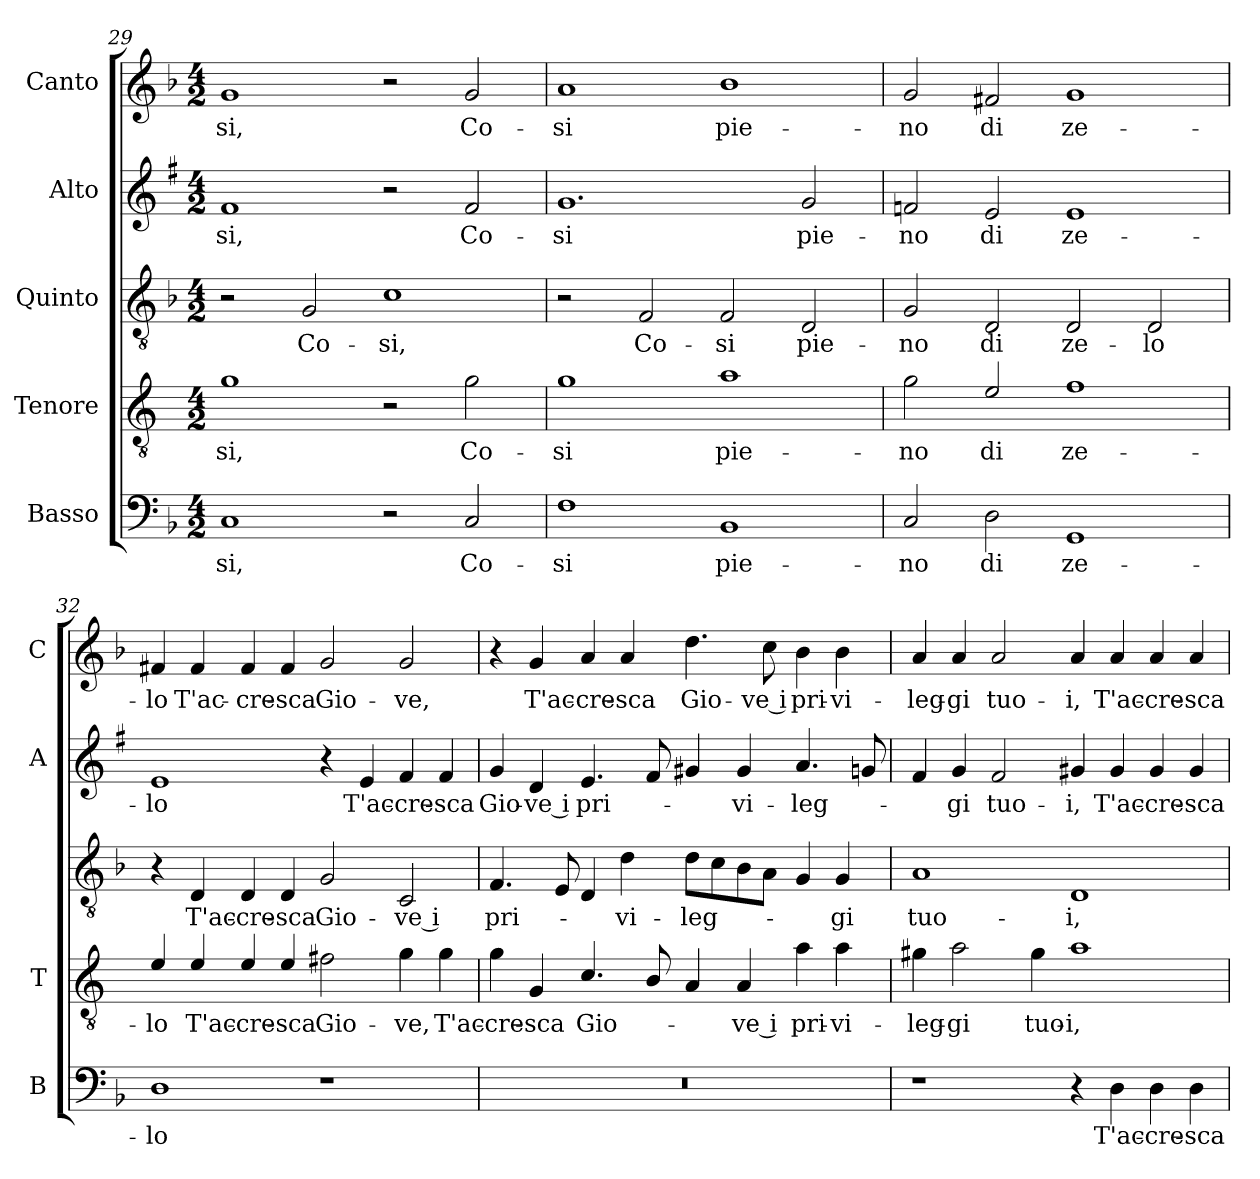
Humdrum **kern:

**kern	**text	**kern	**text	**kern	**text	**kern	**text	**kern	**text
*part5	*part5	*part4	*part4	*part3	*part3	*part2	*part2	*part1	*part1
*staff5	*staff5	*staff4	*staff4	*staff3	*staff3	*staff2	*staff2	*staff1	*staff1
*I"Basso	*	*I"Tenore	*	*I"Quinto	*	*I"Alto	*	*I"Canto	*
*I'B	*	*I'T	*	*	*	*I'A	*	*I'C	*
*clefF4	*	*clefGv2	*	*clefGv2	*	*clefG2	*	*clefG2	*
*	*	*ITrd4c7	*	*	*	*ITrd1c2	*	*	*
*k[b-]	*	*k[b-]	*	*k[b-]	*	*k[b-]	*	*k[b-]	*
*F:	*	*F:	*	*F:	*	*F:	*	*F:	*
*M4/2	*	*M4/2	*	*M4/2	*	*M4/2	*	*M4/2	*
=29	=29	=29	=29	=29	=29	=29	=29	=29	=29
!	!LO:LY:b	!	!LO:LY:b	!	!	!	!LO:LY:b	!	!LO:LY:b
1C	-si,	1c	-si,	2r	.	1e	-si,	1g	-si,
!	!	!	!	!	!LO:LY:b	!	!	!	!
.	.	.	.	2G/	Co-	.	.	.	.
!	!	!	!	!	!LO:LY:b	!	!	!	!
2r	.	2r	.	1c	-si,	2r	.	2r	.
!	!LO:LY:b	!	!LO:LY:b	!	!	!	!LO:LY:b	!	!LO:LY:b
2C/	Co-	2c\	Co-	.	.	2e/	Co-	2g/	Co-
=30	=30	=30	=30	=30	=30	=30	=30	=30	=30
!	!LO:LY:b	!	!LO:LY:b	!	!	!	!LO:LY:b	!	!LO:LY:b
1F	-si	1c	-si	2r	.	1.f	-si	1a	-si
!	!	!	!	!	!LO:LY:b	!	!	!	!
.	.	.	.	2F/	Co-	.	.	.	.
!	!LO:LY:b	!	!LO:LY:b	!	!LO:LY:b	!	!	!	!LO:LY:b
1BB-	pie-	1d	pie-	2F/	-si	.	.	1b-	pie-
!	!	!	!	!	!LO:LY:b	!	!LO:LY:b	!	!
.	.	.	.	2D/	pie-	2f/	pie-	.	.
=31	=31	=31	=31	=31	=31	=31	=31	=31	=31
!	!LO:LY:b	!	!LO:LY:b	!	!LO:LY:b	!	!LO:LY:b	!	!LO:LY:b
2C/	-no	2c\	-no	2G/	-no	2e-X/	-no	2g/	-no
!	!LO:LY:b	!	!LO:LY:b	!	!LO:LY:b	!	!LO:LY:b	!	!LO:LY:b
2D\	di	2A/	di	2D/	di	2d/	di	2f#X/	di
!	!LO:LY:b	!	!LO:LY:b	!	!LO:LY:b	!	!LO:LY:b	!	!LO:LY:b
1GG	ze-	1B-	ze-	2D/	ze-	1d	ze-	1g	ze-
!	!	!	!	!	!LO:LY:b	!	!	!	!
.	.	.	.	2D/	-lo	.	.	.	.
!!LO:LB:g=z
=32	=32	=32	=32	=32	=32	=32	=32	=32	=32
!	!LO:LY:b	!	!LO:LY:b	!	!	!	!LO:LY:b	!	!LO:LY:b
1D	-lo	4A/	-lo	4r	.	1d	-lo	4f#X/	-lo
!	!	!	!LO:LY:b	!	!LO:LY:b	!	!	!	!LO:LY:b
.	.	4A/	T'ac-	4D/	T'ac-	.	.	4f#/	T'ac-
!	!	!	!LO:LY:b	!	!LO:LY:b	!	!	!	!LO:LY:b
.	.	4A/	-cre-	4D/	-cre-	.	.	4f#/	-cre-
!	!	!	!LO:LY:b	!	!LO:LY:b	!	!	!	!LO:LY:b
.	.	4A/	-sca	4D/	-sca	.	.	4f#/	-sca
!	!	!	!LO:LY:b	!	!LO:LY:b	!	!	!	!LO:LY:b
1r	.	2Bn\	Gio-	2G/	Gio-	4r	.	2g/	Gio-
!	!	!	!	!	!	!	!LO:LY:b	!	!
.	.	.	.	.	.	4d/	T'ac-	.	.
!	!	!	!LO:LY:b	!	!LO:LY:b	!	!LO:LY:b	!	!LO:LY:b
.	.	4c\	-ve,	2C/	-ve i	4e/	-cre-	2g/	-ve,
!	!	!	!LO:LY:b	!	!	!	!LO:LY:b	!	!
.	.	4c\	T'ac-	.	.	4e/	-sca	.	.
=33	=33	=33	=33	=33	=33	=33	=33	=33	=33
!	!	!	!LO:LY:b	!	!LO:LY:b	!	!LO:LY:b	!	!
0r	.	4c\	-cre-	4.F/	pri-	4f/	Gio-	4r	.
!	!	!	!LO:LY:b	!	!	!	!LO:LY:b	!	!LO:LY:b
.	.	4C/	-sca	.	.	4c/	-ve i	4g/	T'ac-
.	.	.	.	8E/	.	.	.	.	.
!	!	!	!LO:LY:b	!	!	!	!LO:LY:b	!	!LO:LY:b
.	.	4.F/	Gio-	4D/	.	4.d/	pri-	4a/	-cre-
!	!	!	!	!	!LO:LY:b	!	!	!	!LO:LY:b
.	.	.	.	4d\	-vi-	.	.	4a/	-sca
.	.	8E/	.	.	.	8e/	.	.	.
!	!	!	!	!	!LO:LY:b	!	!	!	!LO:LY:b
.	.	4D/	.	8d\L	-leg-	4f#X/	.	4.dd\	Gio-
.	.	.	.	8c\	.	.	.	.	.
!	!	!	!LO:LY:b	!	!	!	!LO:LY:b	!	!
.	.	4D/	-ve i	8B-\	.	4f#/	-vi-	.	.
!	!	!	!	!	!	!	!	!	!LO:LY:b
.	.	.	.	8A\J	.	.	.	8cc\	-ve i
!	!	!	!LO:LY:b	!	!	!	!LO:LY:b	!	!LO:LY:b
.	.	4d\	pri-	4G/	.	4.g/	-leg-	4b-\	pri-
!	!	!	!LO:LY:b	!	!LO:LY:b	!	!	!	!LO:LY:b
.	.	4d\	-vi-	4G/	-gi	.	.	4b-\	-vi-
.	.	.	.	.	.	8fn/	.	.	.
=34	=34	=34	=34	=34	=34	=34	=34	=34	=34
!	!	!	!LO:LY:b	!	!LO:LY:b	!	!	!	!LO:LY:b
1r	.	4c#X\	-leg-	1A	tuo-	4e/	.	4a/	-leg-
!	!	!	!LO:LY:b	!	!	!	!LO:LY:b	!	!LO:LY:b
.	.	2d\	-gi	.	.	4f/	-gi	4a/	-gi
!	!	!	!	!	!	!	!LO:LY:b	!	!LO:LY:b
.	.	.	.	.	.	2e/	tuo-	2a/	tuo-
!	!	!	!LO:LY:b	!	!	!	!	!	!
.	.	4c#\	tuo-	.	.	.	.	.	.
!	!	!	!LO:LY:b	!	!LO:LY:b	!	!LO:LY:b	!	!LO:LY:b
4r	.	1d	-i,	1D	-i,	4f#X/	-i,	4a/	-i,
!	!LO:LY:b	!	!	!	!	!	!LO:LY:b	!	!LO:LY:b
4D\	T'ac-	.	.	.	.	4f#/	T'ac-	4a/	T'ac-
!	!LO:LY:b	!	!	!	!	!	!LO:LY:b	!	!LO:LY:b
4D\	-cre-	.	.	.	.	4f#/	-cre-	4a/	-cre-
!	!LO:LY:b	!	!	!	!	!	!LO:LY:b	!	!LO:LY:b
4D\	-sca	.	.	.	.	4f#/	-sca	4a/	-sca
=	=	=	=	=	=	=	=	=	=
*-	*-	*-	*-	*-	*-	*-	*-	*-	*-
